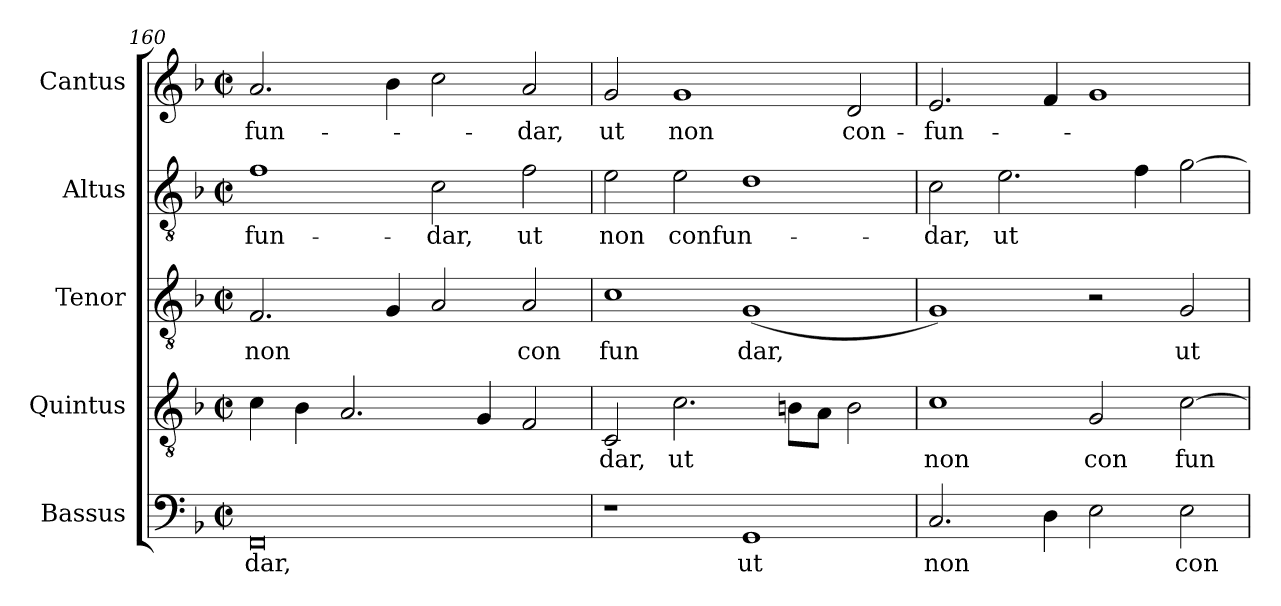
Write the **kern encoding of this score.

**kern	**text	**kern	**text	**kern	**text	**kern	**text	**kern	**text
*part5	*part5	*part4	*part4	*part3	*part3	*part2	*part2	*part1	*part1
*staff5	*staff5	*staff4	*staff4	*staff3	*staff3	*staff2	*staff2	*staff1	*staff1
*I"Bassus	*	*I"Quintus	*	*I"Tenor	*	*I"Altus	*	*I"Cantus	*
*clefF4	*	*clefGv2	*	*clefGv2	*	*clefGv2	*	*clefG2	*
*k[b-]	*	*k[b-]	*	*k[b-]	*	*k[b-]	*	*k[b-]	*
*F:	*	*F:	*	*F:	*	*F:	*	*F:	*
*M2/2	*	*M2/2	*	*M2/2	*	*M2/2	*	*M2/2	*
*met(c|)	*	*met(c|)	*	*met(c|)	*	*met(c|)	*	*met(c|)	*
=160	=160	=160	=160	=160	=160	=160	=160	=160	=160
!	!LO:LY:b:cj	!	!	!	!LO:LY:b	!	!LO:LY:b:cj	!	!LO:LY:b
0FF	dar,	4c\	.	2.F/	non	1f	-fun-	2.a/	-fun-
.	.	4B-\	.	.	.	.	.	.	.
.	.	2.A/	.	.	.	.	.	.	.
.	.	.	.	4G/	.	.	.	4b-\	.
!	!	!	!	!	!	!	!LO:LY:b:cj	!	!
.	.	.	.	2A/	.	2c\	-dar,	2cc\	.
.	.	4G/	.	.	.	.	.	.	.
!	!	!	!	!	!LO:LY:b:cj	!	!LO:LY:b:cj	!	!LO:LY:b:cj
.	.	2F/	.	2A/	con	2f\	ut	2a/	-dar,
=161	=161	=161	=161	=161	=161	=161	=161	=161	=161
!	!	!	!LO:LY:b:cj	!	!LO:LY:b:cj	!	!LO:LY:b:cj	!	!LO:LY:b:cj
1r	.	2C/	dar,	1c	fun	2e\	non	2g/	ut
!	!	!	!LO:LY:b:cj	!	!	!	!LO:LY:b:cj	!	!LO:LY:b:cj
.	.	2.c\	ut	.	.	2e\	confun-	1g	non
!	!LO:LY:b:cj	!	!	!	!LO:LY:b	!	!	!	!
1GG	ut	.	.	(<1G	dar,	1d	.	.	.
.	.	8B\L	.	.	.	.	.	.	.
.	.	8A\J	.	.	.	.	.	.	.
!	!	!	!	!	!	!	!	!	!LO:LY:b:cj
.	.	2B\	.	.	.	.	.	2d/	con-
=162	=162	=162	=162	=162	=162	=162	=162	=162	=162
!	!LO:LY:b	!	!LO:LY:b:cj	!	!	!	!LO:LY:b:cj	!	!LO:LY:b
2.C/	non	1c	non	1G)	.	2c\	-dar,	2.e/	-fun-
!	!	!	!	!	!	!	!LO:LY:b:cj	!	!
.	.	.	.	.	.	2.e\	ut	.	.
4D\	.	.	.	.	.	.	.	4f/	.
!	!	!	!LO:LY:b:cj	!	!	!	!	!	!
2E\	.	2G/	con	2r	.	.	.	1g	.
.	.	.	.	.	.	4f\	.	.	.
!	!LO:LY:b:cj	!	!LO:LY:b	!	!LO:LY:b:cj	!	!	!	!
2E\	con	[<2c\	fun	2G/	ut	[>2g\	.	.	.
=	=	=	=	=	=	=	=	=	=
*-	*-	*-	*-	*-	*-	*-	*-	*-	*-
